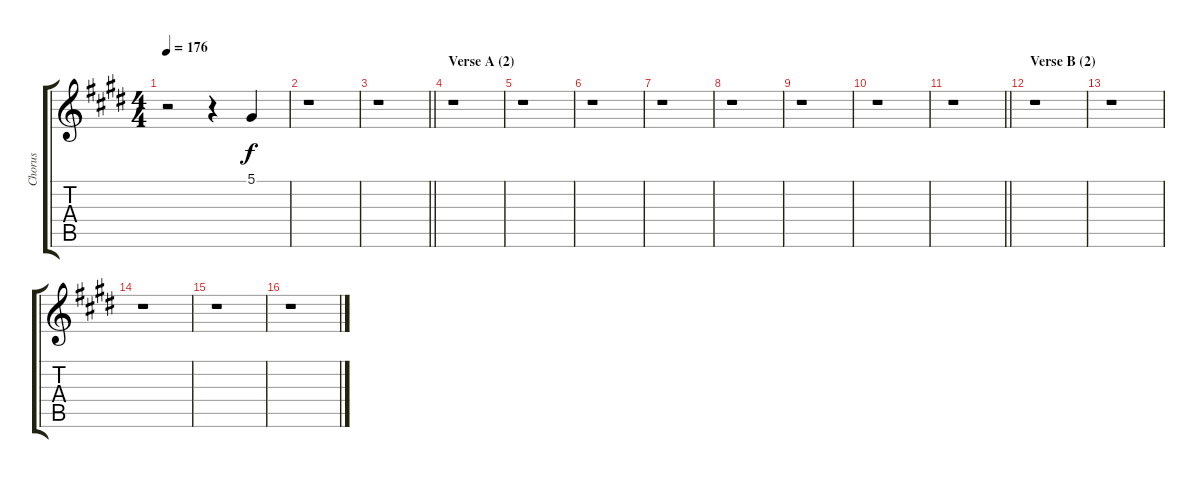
\track ("Chorus" "Chorus") {instrument sopranosax}
\staff {score tabs}
\tuning (Eb4 Bb3 Gb3 Db3 Ab2 Eb2) {hide}
\ts (4 4)
\tempo 176
\clef g2
\ks c#minor
r.2{dy f} r.4 5.1.4 |
r.1 |
\barLineRight lightlight
r.1 |
\section ("" "Verse A (2)")
r.1 |
r.1 |
r.1 |
r.1 |
r.1 |
r.1 |
r.1 |
\barLineRight lightlight
r.1 |
\section ("" "Verse B (2)")
r.1 |
r.1 |
r.1 |
r.1 |
r.1
